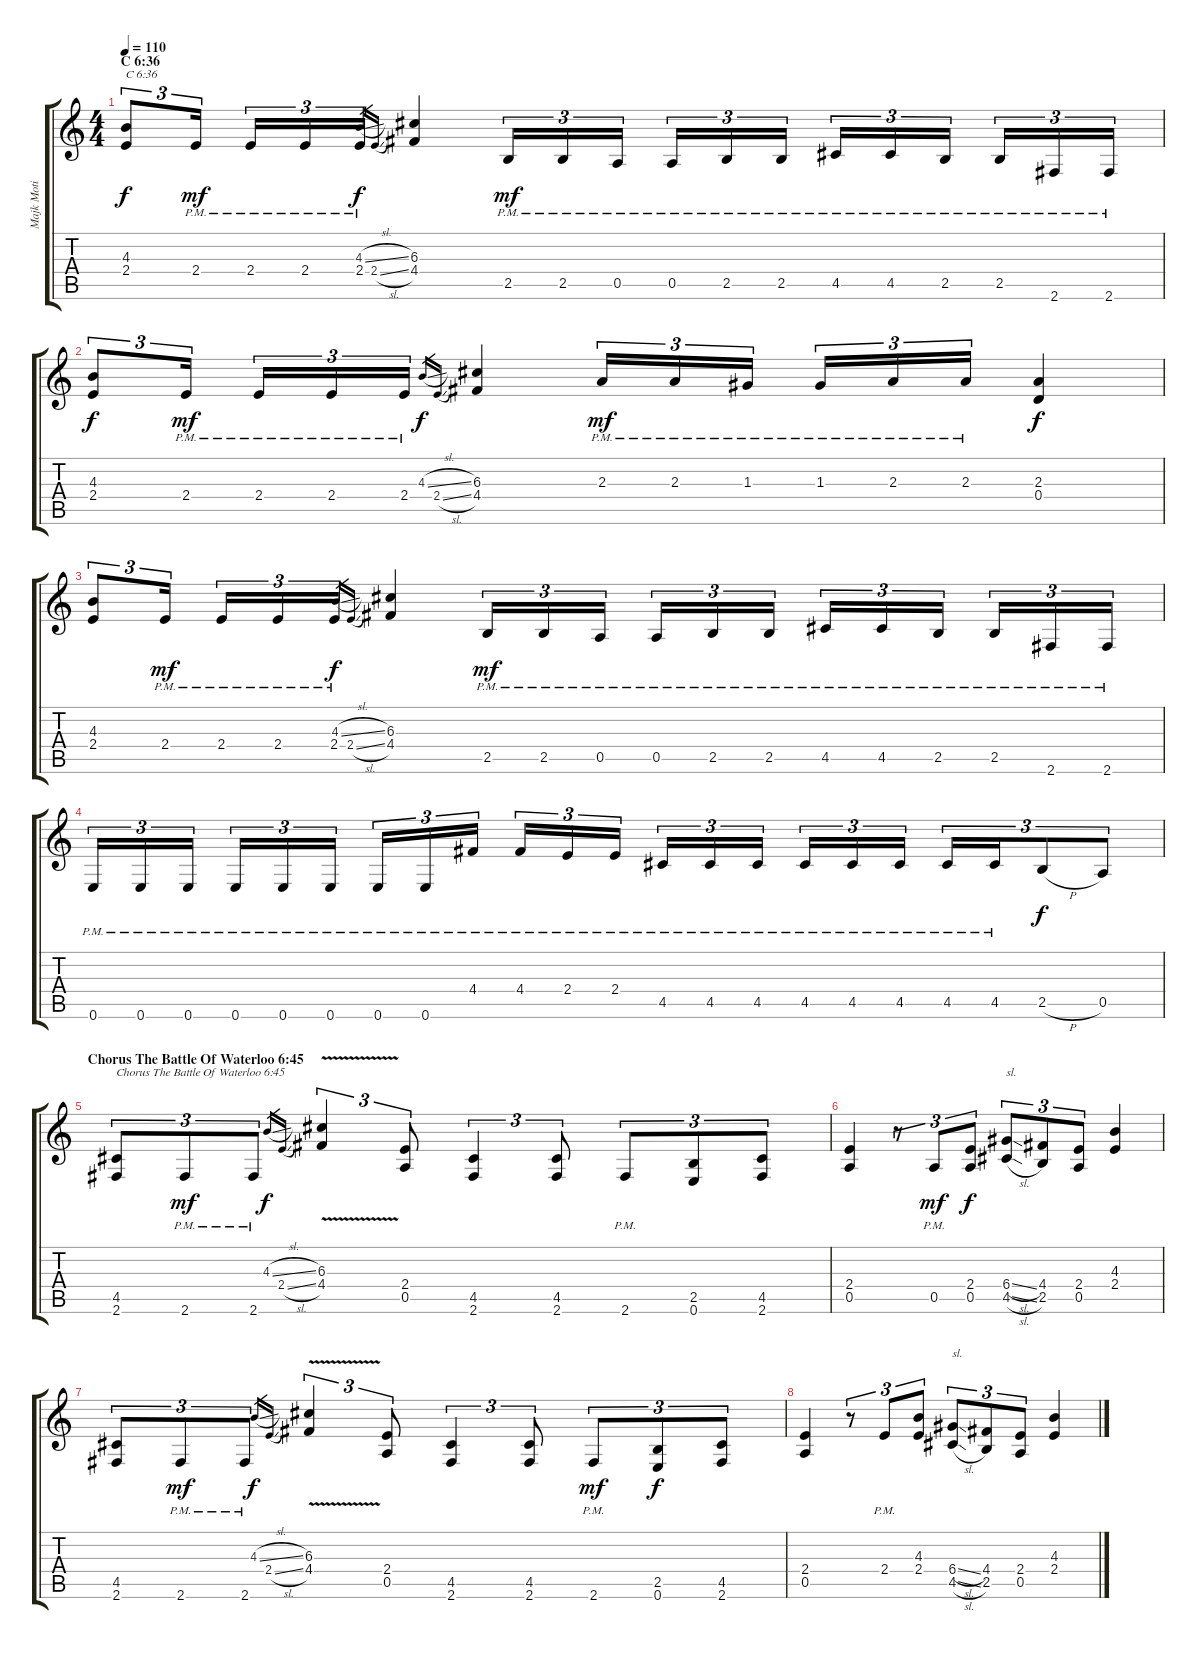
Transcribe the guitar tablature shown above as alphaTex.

\track ("Majk Moti (right)" "Majk Moti ") {instrument overdrivenguitar}
\staff {score tabs}
\tuning (E4 B3 G3 D3 A2 E2) {hide}
\ts (4 4)
\section ("" "C 6:36")
\tempo 110
\clef g2
\ks c
(4.3 2.4).8{tu (3 2) txt "C 6:36" dy f} 2.4{pm}.16{tu (3 2) dy mf} 2.4{pm}.16{tu (3 2)} 2.4{pm}.16{tu (3 2)} 2.4{pm}.16{tu (3 2)} 4.3{sl}.16{gr dy f} 2.4{sl}.16{gr} (6.3 4.4).4 2.5{pm}.16{tu (3 2) dy mf} 2.5{pm}.16{tu (3 2)} 0.5{pm}.16{tu (3 2)} 0.5{pm}.16{tu (3 2)} 2.5{pm}.16{tu (3 2)} 2.5{pm}.16{tu (3 2)} 4.5{pm}.16{tu (3 2)} 4.5{pm}.16{tu (3 2)} 2.5{pm}.16{tu (3 2)} 2.5{pm}.16{tu (3 2)} 2.6{pm}.16{tu (3 2)} 2.6{pm}.16{tu (3 2)} |
(4.3 2.4).8{tu (3 2) dy f} 2.4{pm}.16{tu (3 2) dy mf} 2.4{pm}.16{tu (3 2)} 2.4{pm}.16{tu (3 2)} 2.4{pm}.16{tu (3 2)} 4.3{sl}.16{gr dy f} 2.4{sl}.16{gr} (6.3 4.4).4 2.3{pm}.16{tu (3 2) dy mf} 2.3{pm}.16{tu (3 2)} 1.3{pm}.16{tu (3 2)} 1.3{pm}.16{tu (3 2)} 2.3{pm}.16{tu (3 2)} 2.3{pm}.16{tu (3 2)} (2.3 0.4).4{dy f} |
(4.3 2.4).8{tu (3 2)} 2.4{pm}.16{tu (3 2) dy mf} 2.4{pm}.16{tu (3 2)} 2.4{pm}.16{tu (3 2)} 2.4{pm}.16{tu (3 2)} 4.3{sl}.16{gr dy f} 2.4{sl}.16{gr} (6.3 4.4).4 2.5{pm}.16{tu (3 2) dy mf} 2.5{pm}.16{tu (3 2)} 0.5{pm}.16{tu (3 2)} 0.5{pm}.16{tu (3 2)} 2.5{pm}.16{tu (3 2)} 2.5{pm}.16{tu (3 2)} 4.5{pm}.16{tu (3 2)} 4.5{pm}.16{tu (3 2)} 2.5{pm}.16{tu (3 2)} 2.5{pm}.16{tu (3 2)} 2.6{pm}.16{tu (3 2)} 2.6{pm}.16{tu (3 2)} |
0.6{pm}.16{tu (3 2)} 0.6{pm}.16{tu (3 2)} 0.6{pm}.16{tu (3 2)} 0.6{pm}.16{tu (3 2)} 0.6{pm}.16{tu (3 2)} 0.6{pm}.16{tu (3 2)} 0.6{pm}.16{tu (3 2)} 0.6{pm}.16{tu (3 2)} 4.4{pm}.16{tu (3 2)} 4.4{pm}.16{tu (3 2)} 2.4{pm}.16{tu (3 2)} 2.4{pm}.16{tu (3 2)} 4.5{pm}.16{tu (3 2)} 4.5{pm}.16{tu (3 2)} 4.5{pm}.16{tu (3 2)} 4.5{pm}.16{tu (3 2)} 4.5{pm}.16{tu (3 2)} 4.5{pm}.16{tu (3 2)} 4.5{pm}.16{tu (3 2)} 4.5{pm}.16{tu (3 2)} 2.5{h}.8{tu (3 2) dy f} 0.5.8{tu (3 2)} |
\section ("" "Chorus The Battle Of Waterloo 6:45")
(4.5 2.6).8{tu (3 2) txt "Chorus The Battle Of Waterloo 6:45"} 2.6{pm}.8{tu (3 2) dy mf} 2.6{pm}.8{tu (3 2)} 4.3{sl}.16{gr dy f} 2.4{sl}.16{gr} (6.3{v} 4.4{v}).4{tu (3 2)} (2.4 0.5).8{tu (3 2)} (4.5 2.6).4{tu (3 2)} (4.5 2.6).8{tu (3 2)} 2.6{pm}.8{tu (3 2)} (2.5 0.6).8{tu (3 2)} (4.5 2.6).8{tu (3 2)} |
(2.4 0.5).4 r.8{tu (3 2)} 0.5{pm}.8{tu (3 2) dy mf} (2.4 0.5).8{tu (3 2) dy f} (6.4{sl} 4.5{sl}).8{tu (3 2) txt "sl."} (4.4 2.5).8{tu (3 2)} (2.4 0.5).8{tu (3 2)} (4.3 2.4).4 |
(4.5 2.6).8{tu (3 2)} 2.6{pm}.8{tu (3 2) dy mf} 2.6{pm}.8{tu (3 2)} 4.3{sl}.16{gr dy f} 2.4{sl}.16{gr} (6.3{v} 4.4{v}).4{tu (3 2)} (2.4 0.5).8{tu (3 2)} (4.5 2.6).4{tu (3 2)} (4.5 2.6).8{tu (3 2)} 2.6{pm}.8{tu (3 2) dy mf} (2.5 0.6).8{tu (3 2) dy f} (4.5 2.6).8{tu (3 2)} |
(2.4 0.5).4 r.8{tu (3 2)} 2.4{pm}.8{tu (3 2)} (4.3 2.4).8{tu (3 2)} (6.4{sl} 4.5{sl}).8{tu (3 2) txt "sl."} (4.4 2.5).8{tu (3 2)} (2.4 0.5).8{tu (3 2)} (4.3 2.4).4
